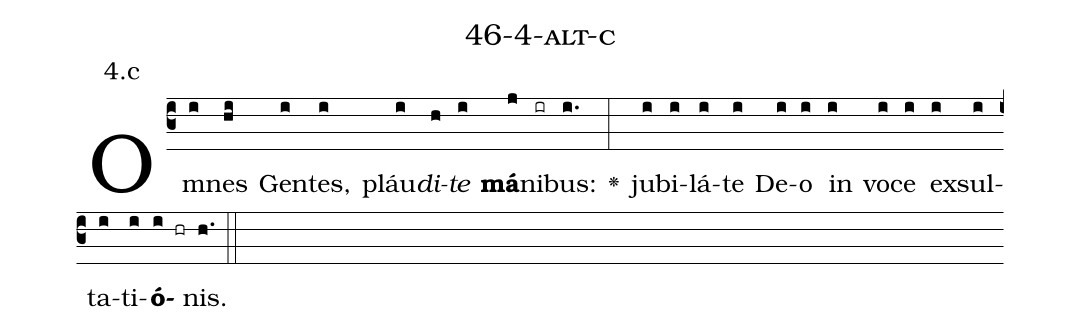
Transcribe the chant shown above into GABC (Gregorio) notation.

name: 46-4-alt-c;
annotation: 4.c;
%%
(c3)Om(i)nes(hi) Gen(i)tes,(i) pláu(i)<i>di</i>(h)<i>te</i>(i) <b>má</b>(j)ni(ir)bus:(i.) <v>\greheightstar</v>(:) ju(i)bi(i)lá(i)te(i) De(i)o(i) in(i) vo(i)ce(i) ex(i)sul(i)ta(i)ti(i)<b>ó</b>(i hr)nis.(h.) (::)


%E(i) u(i) o(i) u(i) a(i) e.(h.) (::)
